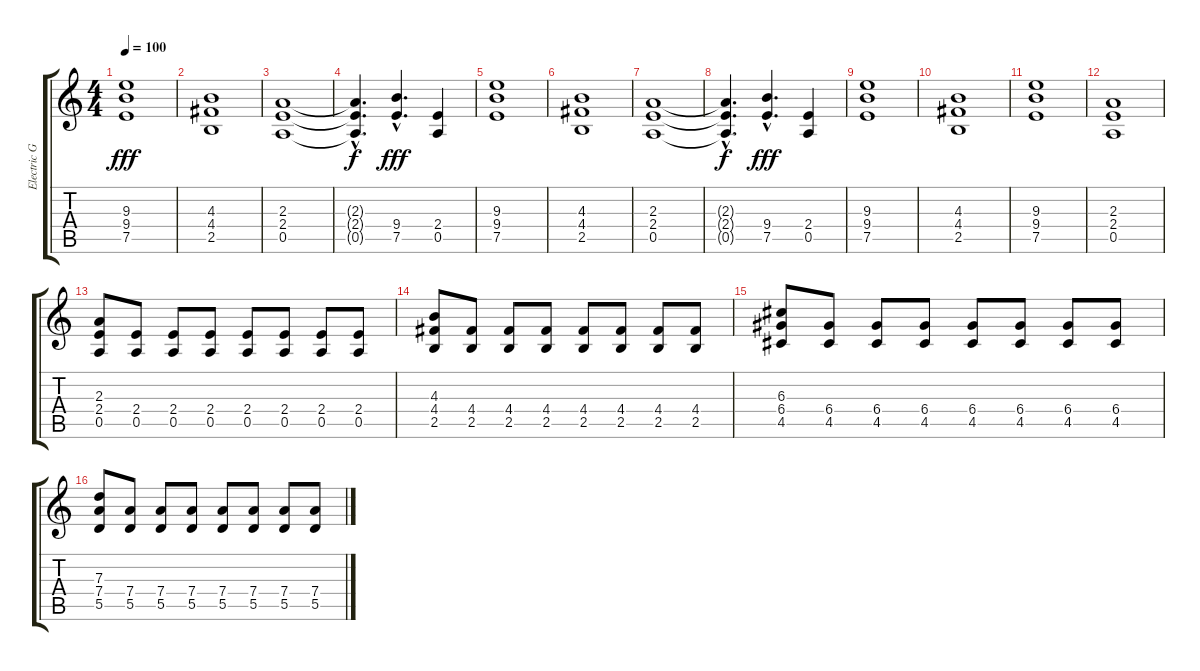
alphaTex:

\track ("Electric Guitar/Solo" "Electric G") {instrument distortionguitar}
\staff {score tabs}
\tuning (E4 B3 G3 D3 A2 E2) {hide}
\ts (4 4)
\tempo 100
\clef g2
\ks c
(9.3 9.4 7.5).1{dy fff} |
(4.3 4.4 2.5).1 |
(2.3 2.4 0.5).1 |
(2.3{hac t} 2.4{hac t} 0.5{hac t}).4{d dy f} (9.4{hac} 7.5{hac}).4{d dy fff} (2.4 0.5).4 |
(9.3 9.4 7.5).1 |
(4.3 4.4 2.5).1 |
(2.3 2.4 0.5).1 |
(2.3{hac t} 2.4{hac t} 0.5{hac t}).4{d dy f} (9.4{hac} 7.5{hac}).4{d dy fff} (2.4 0.5).4 |
(9.3 9.4 7.5).1 |
(4.3 4.4 2.5).1 |
(9.3 9.4 7.5).1 |
(2.3 2.4 0.5).1 |
(2.3 2.4 0.5).8 (2.4 0.5).8 (2.4 0.5).8 (2.4 0.5).8 (2.4 0.5).8 (2.4 0.5).8 (2.4 0.5).8 (2.4 0.5).8 |
(4.3 4.4 2.5).8 (4.4 2.5).8 (4.4 2.5).8 (4.4 2.5).8 (4.4 2.5).8 (4.4 2.5).8 (4.4 2.5).8 (4.4 2.5).8 |
(6.3 6.4 4.5).8 (6.4 4.5).8 (6.4 4.5).8 (6.4 4.5).8 (6.4 4.5).8 (6.4 4.5).8 (6.4 4.5).8 (6.4 4.5).8 |
(7.3 7.4 5.5).8 (7.4 5.5).8 (7.4 5.5).8 (7.4 5.5).8 (7.4 5.5).8 (7.4 5.5).8 (7.4 5.5).8 (7.4 5.5).8
